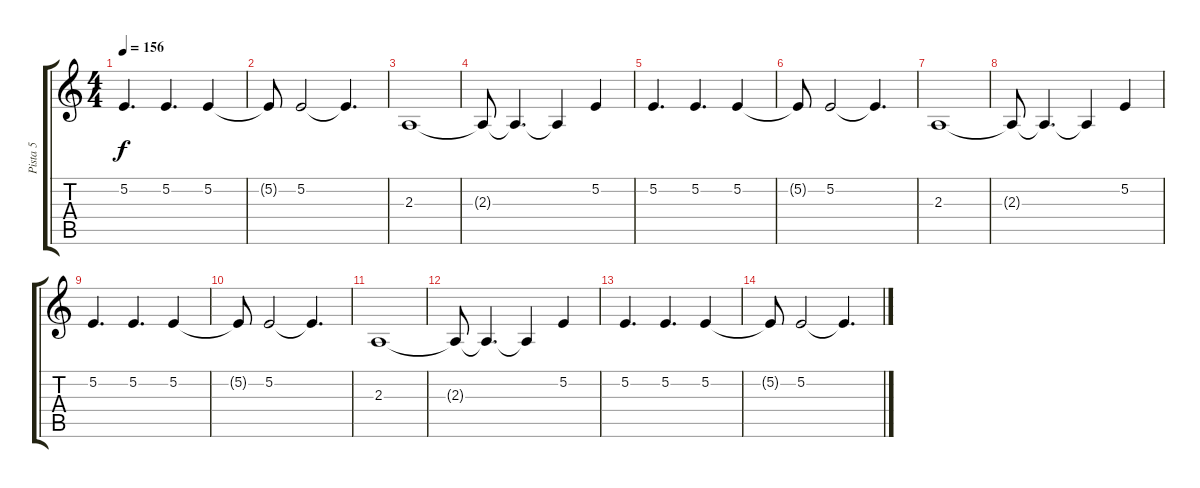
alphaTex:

\track ("Pista 5" "Pista 5") {instrument electricgrandpiano}
\staff {score tabs}
\tuning (E4 B3 G3 D3 A2 E2) {hide}
\ts (4 4)
\tempo 156
\clef g2
\ks c
5.2.4{d dy f} 5.2.4{d} 5.2.4 |
5.2{t}.8 5.2.2 5.2{t}.4{d} |
2.3.1 |
2.3{t}.8 2.3{t}.4{d} 2.3{t}.4 5.2.4 |
5.2.4{d} 5.2.4{d} 5.2.4 |
5.2{t}.8 5.2.2 5.2{t}.4{d} |
2.3.1 |
2.3{t}.8 2.3{t}.4{d} 2.3{t}.4 5.2.4 |
5.2.4{d} 5.2.4{d} 5.2.4 |
5.2{t}.8 5.2.2 5.2{t}.4{d} |
2.3.1 |
2.3{t}.8 2.3{t}.4{d} 2.3{t}.4 5.2.4 |
5.2.4{d} 5.2.4{d} 5.2.4 |
5.2{t}.8 5.2.2 5.2{t}.4{d}
